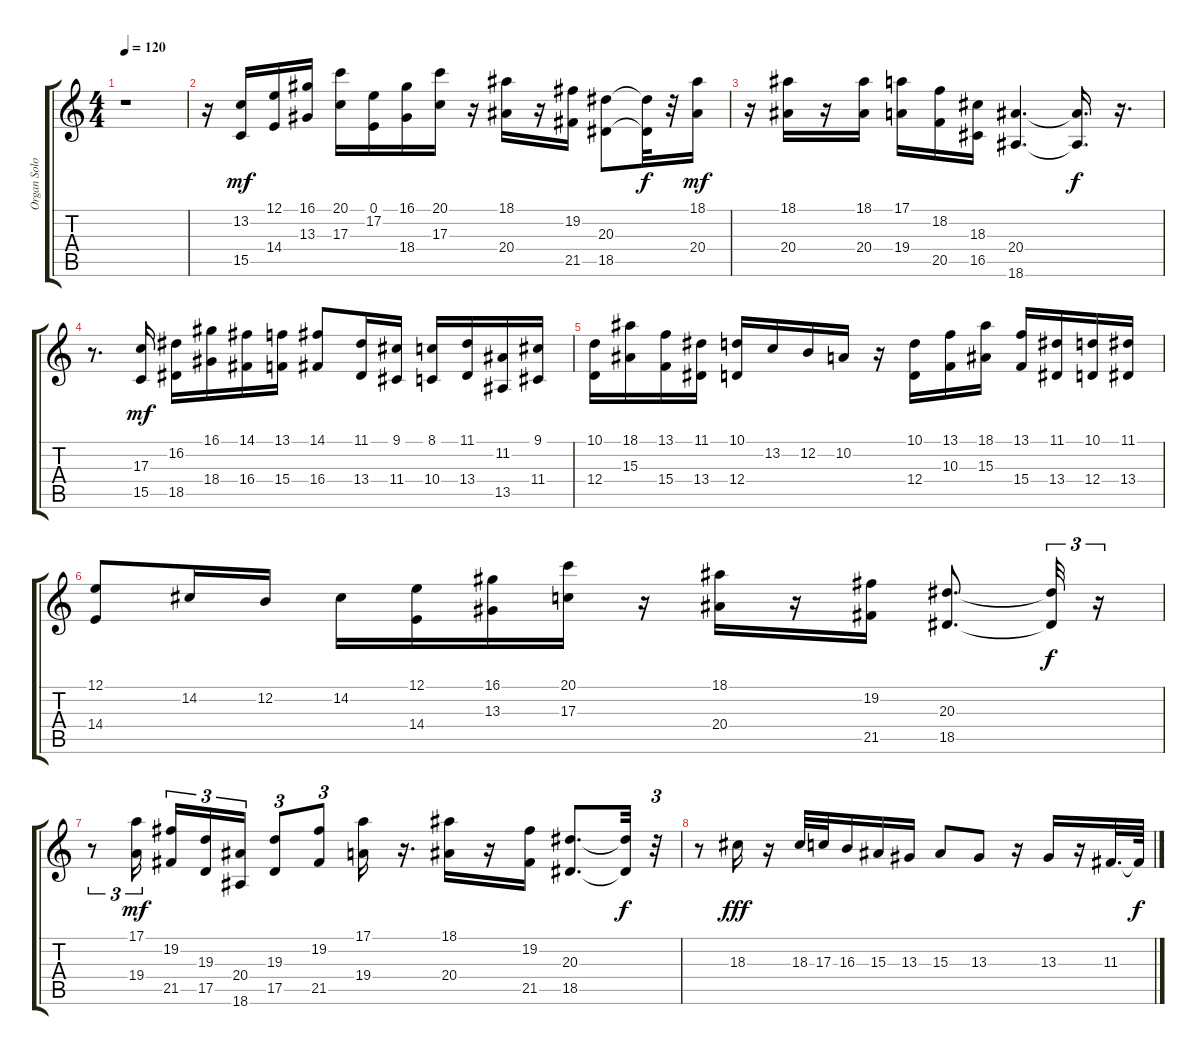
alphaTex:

\track ("Organ Solo 2" "Organ Solo") {instrument rockorgan}
\staff {score tabs}
\tuning (E4 B3 G3 D3 A2 E2) {hide}
\ts (4 4)
\tempo 120
\clef g2
\ks c
r.1{dy mf} |
r.16 (13.2 15.5).16 (12.1 14.4).16 (16.1 13.3).16 (20.1 17.3).16 (0.1 17.2).16 (16.1 18.4).16 (20.1 17.3).16 r.16 (18.1 20.4).16 r.16 (19.2 21.5).16 (20.3 18.5).8 (20.3{t} 18.5{t}).32{dy f} r.32 (18.1 20.4).16{dy mf} |
r.16 (18.1 20.4).16 r.16 (18.1 20.4).16 (17.1 19.4).16 (18.2 20.5).16 (18.3 16.5).16 (20.4 18.6).4{d} (20.4{t} 18.6{t}).16{d dy f} r.16{d} |
r.8{d} (17.3 15.5).16{dy mf} (16.2 18.5).16 (16.1 18.4).16 (14.1 16.4).16 (13.1 15.4).16 (14.1 16.4).8 (11.1 13.4).16 (9.1 11.4).16 (8.1 10.4).16 (11.1 13.4).16 (11.2 13.5).16 (9.1 11.4).16 |
(10.1 12.4).16 (18.1 15.3).16 (13.1 15.4).16 (11.1 13.4).16 (10.1 12.4).16 13.2.16 12.2.16 10.2.16 r.16 (10.1 12.4).16 (13.1 10.3).16 (18.1 15.3).16 (13.1 15.4).16 (11.1 13.4).16 (10.1 12.4).16 (11.1 13.4).16 |
(12.1 14.4).8 14.2.16 12.2.16 14.2.16 (12.1 14.4).16 (16.1 13.3).16 (20.1 17.3).16 r.16 (18.1 20.4).16 r.16 (19.2 21.5).16 (20.3 18.5).8{d} (20.3{t} 18.5{t}).32{tu (3 2) dy f} r.16{tu (3 2)} |
r.8{tu (3 2)} (17.1 19.4).16{tu (3 2) dy mf beam splitsecondary} (19.2 21.5).16{tu (3 2)} (19.3 17.5).16{tu (3 2)} (20.4 18.6).16{tu (3 2)} (19.3 17.5).8{tu (3 2)} (19.2 21.5).8{tu (3 2)} (17.1 19.4).16 r.16{d} (18.1 20.4).16 r.16 (19.2 21.5).16 (20.3 18.5).8{d} (20.3{t} 18.5{t}).32{dy f} r.32{tu (3 2)} |
r.8 18.3.16{dy fff} r.16 18.3.32 17.3.32 16.3.16 15.3.16 13.3.16 15.3.8 13.3.8 r.16 13.3.16 r.16 11.3.32{d} 11.3{t}.64{dy f}
